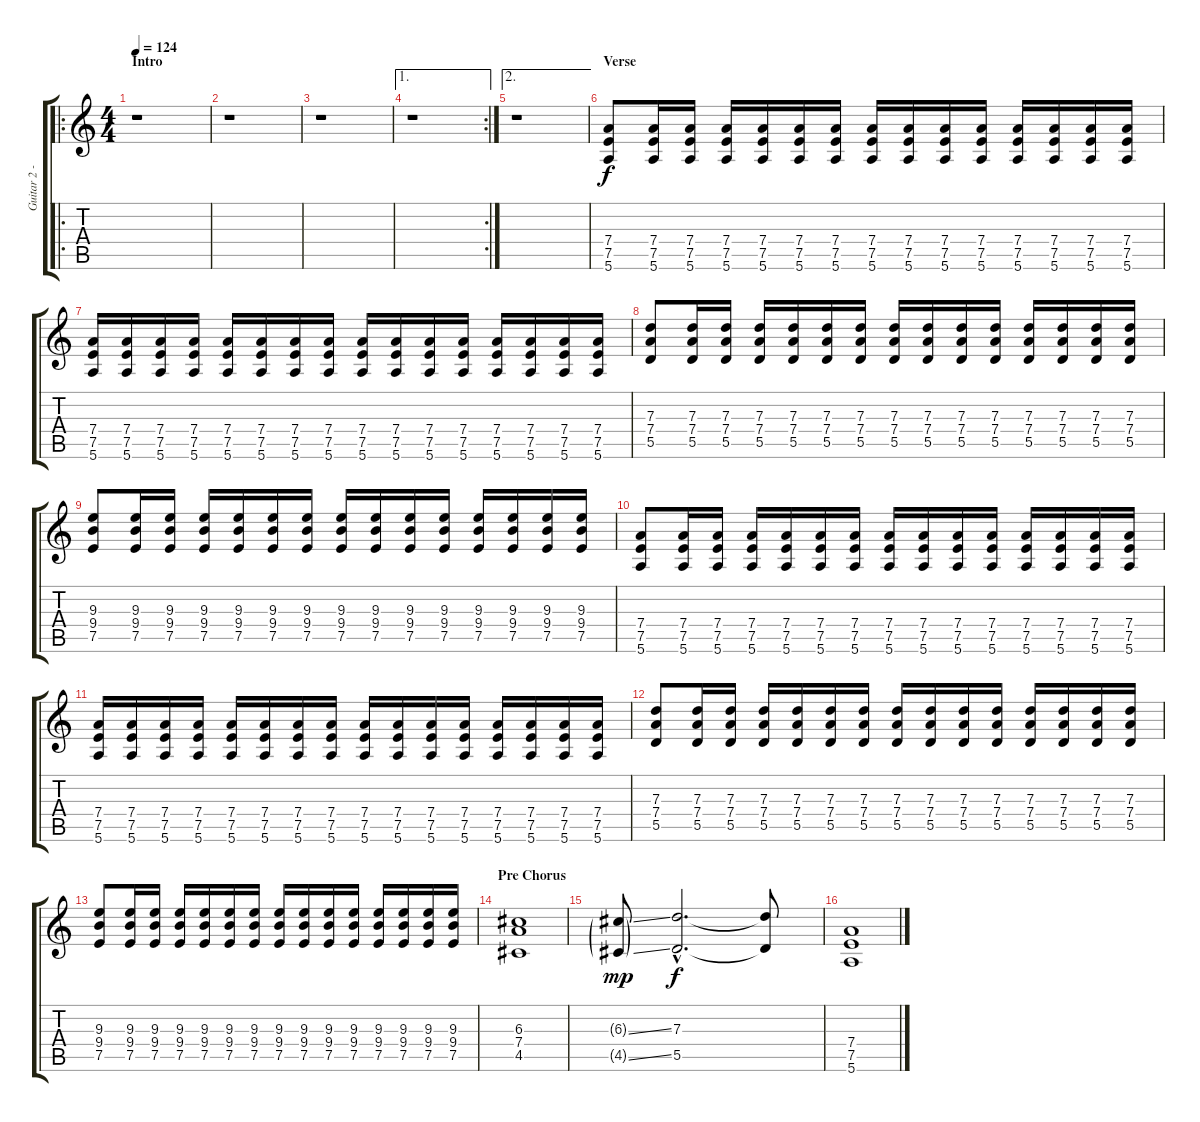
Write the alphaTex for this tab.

\track ("Guitar 2 - Distortion" "Guitar 2 -") {instrument distortionguitar}
\staff {score tabs}
\tuning (E4 B3 G3 D3 A2 E2) {hide}
\ro
\ts (4 4)
\section ("" "Intro")
\tempo 124
\clef g2
\ks c
r.1{dy f instrument distortionguitar} |
r.1 |
r.1 |
\ae 1
\rc 2
r.1 |
\ae 2
r.1 |
\section ("" "Verse")
(7.4 7.5 5.6).8 (7.4 7.5 5.6).16 (7.4 7.5 5.6).16 (7.4 7.5 5.6).16 (7.4 7.5 5.6).16 (7.4 7.5 5.6).16 (7.4 7.5 5.6).16 (7.4 7.5 5.6).16 (7.4 7.5 5.6).16 (7.4 7.5 5.6).16 (7.4 7.5 5.6).16 (7.4 7.5 5.6).16 (7.4 7.5 5.6).16 (7.4 7.5 5.6).16 (7.4 7.5 5.6).16 |
(7.4 7.5 5.6).16 (7.4 7.5 5.6).16 (7.4 7.5 5.6).16 (7.4 7.5 5.6).16 (7.4 7.5 5.6).16 (7.4 7.5 5.6).16 (7.4 7.5 5.6).16 (7.4 7.5 5.6).16 (7.4 7.5 5.6).16 (7.4 7.5 5.6).16 (7.4 7.5 5.6).16 (7.4 7.5 5.6).16 (7.4 7.5 5.6).16 (7.4 7.5 5.6).16 (7.4 7.5 5.6).16 (7.4 7.5 5.6).16 |
(7.3 7.4 5.5).8 (7.3 7.4 5.5).16 (7.3 7.4 5.5).16 (7.3 7.4 5.5).16 (7.3 7.4 5.5).16 (7.3 7.4 5.5).16 (7.3 7.4 5.5).16 (7.3 7.4 5.5).16 (7.3 7.4 5.5).16 (7.3 7.4 5.5).16 (7.3 7.4 5.5).16 (7.3 7.4 5.5).16 (7.3 7.4 5.5).16 (7.3 7.4 5.5).16 (7.3 7.4 5.5).16 |
(9.3 9.4 7.5).8 (9.3 9.4 7.5).16 (9.3 9.4 7.5).16 (9.3 9.4 7.5).16 (9.3 9.4 7.5).16 (9.3 9.4 7.5).16 (9.3 9.4 7.5).16 (9.3 9.4 7.5).16 (9.3 9.4 7.5).16 (9.3 9.4 7.5).16 (9.3 9.4 7.5).16 (9.3 9.4 7.5).16 (9.3 9.4 7.5).16 (9.3 9.4 7.5).16 (9.3 9.4 7.5).16 |
(7.4 7.5 5.6).8 (7.4 7.5 5.6).16 (7.4 7.5 5.6).16 (7.4 7.5 5.6).16 (7.4 7.5 5.6).16 (7.4 7.5 5.6).16 (7.4 7.5 5.6).16 (7.4 7.5 5.6).16 (7.4 7.5 5.6).16 (7.4 7.5 5.6).16 (7.4 7.5 5.6).16 (7.4 7.5 5.6).16 (7.4 7.5 5.6).16 (7.4 7.5 5.6).16 (7.4 7.5 5.6).16 |
(7.4 7.5 5.6).16 (7.4 7.5 5.6).16 (7.4 7.5 5.6).16 (7.4 7.5 5.6).16 (7.4 7.5 5.6).16 (7.4 7.5 5.6).16 (7.4 7.5 5.6).16 (7.4 7.5 5.6).16 (7.4 7.5 5.6).16 (7.4 7.5 5.6).16 (7.4 7.5 5.6).16 (7.4 7.5 5.6).16 (7.4 7.5 5.6).16 (7.4 7.5 5.6).16 (7.4 7.5 5.6).16 (7.4 7.5 5.6).16 |
(7.3 7.4 5.5).8 (7.3 7.4 5.5).16 (7.3 7.4 5.5).16 (7.3 7.4 5.5).16 (7.3 7.4 5.5).16 (7.3 7.4 5.5).16 (7.3 7.4 5.5).16 (7.3 7.4 5.5).16 (7.3 7.4 5.5).16 (7.3 7.4 5.5).16 (7.3 7.4 5.5).16 (7.3 7.4 5.5).16 (7.3 7.4 5.5).16 (7.3 7.4 5.5).16 (7.3 7.4 5.5).16 |
(9.3 9.4 7.5).8 (9.3 9.4 7.5).16 (9.3 9.4 7.5).16 (9.3 9.4 7.5).16 (9.3 9.4 7.5).16 (9.3 9.4 7.5).16 (9.3 9.4 7.5).16 (9.3 9.4 7.5).16 (9.3 9.4 7.5).16 (9.3 9.4 7.5).16 (9.3 9.4 7.5).16 (9.3 9.4 7.5).16 (9.3 9.4 7.5).16 (9.3 9.4 7.5).16 (9.3 9.4 7.5).16 |
\section ("" "Pre Chorus")
(6.3 7.4 4.5).1 |
(6.3{ss g} 4.5{ss g}).8{dy mp} (7.3{hac} 5.5{hac}).2{d dy f} (7.3{t} 5.5{t}).8 |
(7.4 7.5 5.6).1
